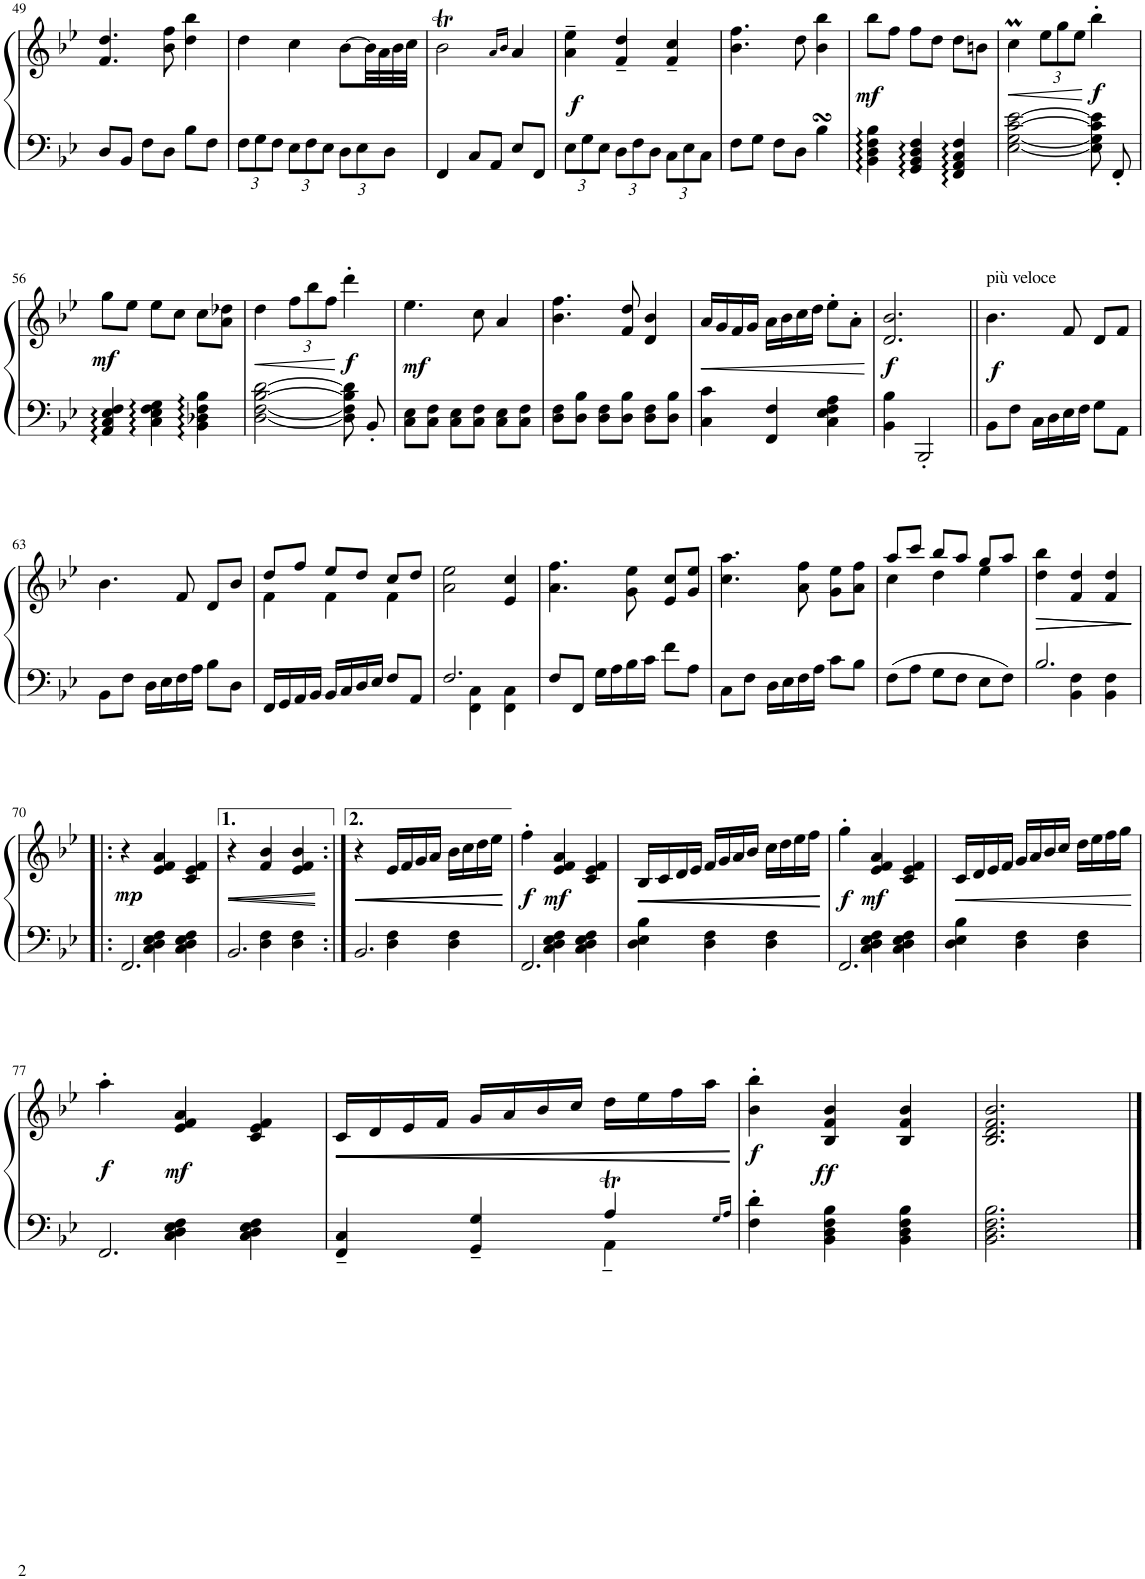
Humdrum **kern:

**kern	**kern	**dynam
*part1	*part1	*part1
*staff2	*staff1	*staff1/2
*I"Piano	*	*
!!LO:PB:g=z
*clefF4	*clefG2	*
*k[b-e-]	*k[b-e-]	*
*M3/4	*M3/4	*
=49	=49	=49
8D/L	4.f/ 4.dd/	.
8BB-/J	.	.
8F\L	.	.
8D\J	8b-\ 8ff\	.
8B-\L	4dd\ 4bb-\	.
8F\J	.	.
=50	=50	=50
*Xbrackettup	*	*
12F\L	4dd\	.
12G\	.	.
12F\J	.	.
12E-\L	4cc\	.
12F\	.	.
12E-\J	.	.
12D\L	[8b-\L	.
12E-\	.	.
.	32b-\LL]	.
.	32a\	.
12D\J	.	.
.	32b-\	.
.	32cc\JJJ	.
=51	=51	=51
4FF/	2b-T\	.
8C/L	.	.
8AA/J	.	.
.	16qa/LL	.
.	16qb-/JJ	.
8E-/L	4a/	.
8FF/J	.	.
=52	=52	=52
!	!	!LO:DY:b
12E-\L	4a\~ 4ee-\~	f
12G\	.	.
12E-\J	.	.
12D\L	4f/~ 4dd/~	.
12F\	.	.
12D\J	.	.
12C\L	4f/~ 4cc/~	.
12E-\	.	.
12C\J	.	.
=53	=53	=53
8F\L	4.b-\ 4.ff\	.
8G\J	.	.
8F\L	.	.
8D\J	8dd\	.
4B-sSSs\	4b-\ 4bb-\	.
=54	=54	=54
!	!	!LO:DY:b
4BB-\ 4D\ 4F\ 4B-\	8bb-\L	mf
.	8ff\J	.
4GG/ 4BB-/ 4D/ 4F/	8ff\L	.
.	8dd\J	.
4FF/ 4AA/ 4C/ 4F/	8dd\L	.
.	8bn\J	.
=55	=55	=55
!	!	!LO:HP:b
[2E-\ [2G\ [2c\ [2e-\	4ccM\	<
*	*Xbrackettup	*
.	12ee-\L	.
.	12gg\	.
.	12ee-\J	.
!	!	!LO:DY:b
8E-\] 8G\] 8c\] 8e-\]	4bb-'\	f
8FF'/	.	.
!!LO:LB:g=z
=56	=56	=56
!	!	!LO:DY:b
4AA/ 4C/ 4E-/ 4F/	8gg\L	mf
.	8ee-\J	.
4C\ 4E-\ 4F\ 4G\	8ee-\L	.
.	8cc\J	.
4BB-\ 4D-X\ 4F\ 4B-\	8cc\L	.
.	8a\ 8dd-X\J	.
=57	=57	=57
!	!	!LO:HP:b
[2D\ [2F\ [2B-\ [2d\	4dd\	<
.	12ff\L	.
.	12bb-\	.
.	12ff\J	.
!	!	!LO:DY:n=1:b
8D\] 8F\] 8B-\] 8d\]	4ddd'\	[ f
8BB-'/	.	.
=58	=58	=58
!	!	!LO:DY:b
8C\ 8E-\L	4.ee-\	mf
8C\ 8F\J	.	.
8C\ 8E-\L	.	.
8C\ 8F\J	8cc\	.
8C\ 8E-\L	4a/	.
8C\ 8F\J	.	.
=59	=59	=59
8D\ 8F\L	4.b-\ 4.ff\	.
8D\ 8B-\J	.	.
8D\ 8F\L	.	.
8D\ 8B-\J	8f/ 8dd/	.
8D\ 8F\L	4d/ 4b-/	.
8D\ 8B-\J	.	.
=60	=60	=60
!	!	!LO:HP:b
4C\ 4c\	16a/LL	<
.	16g/	.
.	16f/	.
.	16g/JJ	.
4FF/ 4F/	16a\LL	.
.	16b-\	.
.	16cc\	.
.	16dd\JJ	.
4C\ 4E-\ 4F\ 4A\	8ee-'\L	.
.	8a'\J	.
.	.	[
=61	=61	=61
!	!	!LO:DY:b
4BB-\ 4B-\	2.d/ 2.b-/	f
2BBB-'/	.	.
=62||	=62||	=62||
!	!LO:TX:a:t=più veloce	!
!	!	!LO:DY:b
8BB-\L	4.b-\	f
8F\J	.	.
16C\LL	.	.
16D\	.	.
16E-\	8f/	.
16F\JJ	.	.
8G\L	8d/L	.
8AA\J	8f/J	.
!!LO:LB:g=z
=63	=63	=63
8BB-\L	4.b-\	.
8F\J	.	.
16D\LL	.	.
16E-\	.	.
16F\	8f/	.
16A\JJ	.	.
8B-\L	8d/L	.
8D\J	8b-/J	.
=64	=64	=64
*	*^	*
16FF/LL	8dd/L	4f\	.
16GG/	.	.	.
16AA/	8ff/J	.	.
16BB-/JJ	.	.	.
16BB-/LL	8ee-/L	4f\	.
16C/	.	.	.
16D/	8dd/J	.	.
16E-/JJ	.	.	.
8F/L	8cc/L	4f\	.
8AA/J	8dd/J	.	.
*	*v	*v	*
=65	=65	=65
*^	*	*
2.F/	4ryy	2a\ 2ee-\	.
.	4FF\ 4C\	.	.
.	4FF\ 4C\	4e-/ 4cc/	.
*v	*v	*	*
=66	=66	=66
8F/L	4.a\ 4.ff\	.
8FF/J	.	.
16G\LL	.	.
16A\	.	.
16B-\	8g\ 8ee-\	.
16c\JJ	.	.
8f\L	8e-/ 8cc/L	.
8A\J	8g/ 8ee-/J	.
=67	=67	=67
8C\L	4.cc\ 4.aa\	.
8F\J	.	.
16D\LL	.	.
16E-\	.	.
16F\	8a\ 8ff\	.
16A\JJ	.	.
8c\L	8g\ 8ee-\L	.
8B-\J	8a\ 8ff\J	.
=68	=68	=68
*	*^	*
8F\L	8aa/L	4cc\	.
8A\J	8ccc/J	.	.
8G\L	8bb-/L	4dd\	.
8F\J	8aa/J	.	.
8E-\L	8gg/L	4ee-\	.
8F\J	8aa/J	.	.
*	*v	*v	*
=69	=69	=69
*^	*	*
!	!	!	!LO:HP:b
2.B-/	4ryy	4dd\ 4bb-\	>
!	!	!	!LO:HP:b
.	4BB-\ 4F\	4f/ 4dd/	>
.	4BB-\ 4F\	4f/ 4dd/	.
*v	*v	*	*
.	.	[ ]
!!LO:LB:g=z
=70!|:	=70!|:	=70!|:
*^	*	*
!	!	!	!LO:DY:b
2.FF/	4ryy	4r	mp
.	4C\ 4D\ 4E-\ 4F\	4e-/ 4f/ 4a/	.
.	4C\ 4D\ 4E-\ 4F\	4c/ 4e-/ 4f/	.
=71	=71	=71	=71
!	!	!	!LO:HP:b
2.BB-/	4ryy	4r	<
!	!	!	!LO:HP:b
.	4D\ 4F\	4f/ 4b-/	<
.	4D\ 4F\	4e-/ 4f/ 4b-/	.
*v	*v	*	*
.	.	] [
=72:|!	=72:|!	=72:|!
*^	*	*
!	!	!	!LO:HP:b
2.BB-/	4ryy	4r	<
!	!	!	!LO:HP:b
.	4D\ 4F\	16e-/LL	<
.	.	16f/	.
.	.	16g/	.
.	.	16a/JJ	.
.	4D\ 4F\	16b-\LL	.
.	.	16cc\	.
.	.	16dd\	.
.	.	16ee-\JJ	.
*v	*v	*	*
.	.	[ [
=73	=73	=73
*^	*	*
!	!	!	!LO:DY:b
2.FF/	4ryy	4ff'\	f
!	!	!	!LO:DY:b
.	4C\ 4D\ 4E-\ 4F\	4e-/ 4f/ 4a/	mf
.	4C\ 4D\ 4E-\ 4F\	4c/ 4e-/ 4f/	.
=74	=74	=74	=74
!	!	!	!LO:HP:b
4D\ 4E-\ 4B-\	4ryy	16B-/LL	<
!	!	!	!LO:HP:b
.	.	16c/	<
.	.	16d/	.
.	.	16e-/JJ	.
4D\	4F\	16f/LL	.
.	.	16g/	.
.	.	16a/	.
.	.	16b-/JJ	.
4D\	4F\	16cc\LL	.
.	.	16dd\	.
.	.	16ee-\	.
.	.	16ff\JJ	.
*v	*v	*	*
.	.	[ [
=75	=75	=75
*^	*	*
!	!	!	!LO:DY:b
2.FF/	4ryy	4gg'\	f
!	!	!	!LO:DY:b
.	4C\ 4D\ 4E-\ 4F\	4e-/ 4f/ 4a/	mf
.	4C\ 4D\ 4E-\ 4F\	4c/ 4e-/ 4f/	.
=76	=76	=76	=76
!	!	!	!LO:HP:b
4D\ 4E-\ 4B-\	4ryy	16c/LL	<
.	.	16d/	.
.	.	16e-/	.
.	.	16f/JJ	.
4D\	4F\	16g/LL	.
.	.	16a/	.
.	.	16b-/	.
.	.	16cc/JJ	.
4D\	4F\	16dd\LL	.
.	.	16ee-\	.
.	.	16ff\	.
.	.	16gg\JJ	.
*v	*v	*	*
.	.	[
!!LO:LB:g=z
=77	=77	=77
*^	*	*
!	!	!	!LO:DY:b
2.FF/	4ryy	4aa'\	f
!	!	!	!LO:DY:b
.	4C\ 4D\ 4E-\ 4F\	4e-/ 4f/ 4a/	mf
.	4C\ 4D\ 4E-\ 4F\	4c/ 4e-/ 4f/	.
=78	=78	=78	=78
4FF/~ 4C/~	2ryy	16c/LL	.
!	!	!	!LO:HP:b
.	.	16d/	<
.	.	16e-/	.
.	.	16f/JJ	.
4GG/~ 4G/~	.	16g/LL	.
.	.	16a/	.
.	.	16b-/	.
.	.	16cc/JJ	.
4AA~\	4At/	16dd\LL	.
.	.	16ee-\	.
.	.	16ff\	.
.	.	16aa\JJ	.
*v	*v	*	*
16qG/LL	.	.
16qA/JJ	.	.
.	.	[ [
=79	=79	=79
!	!	!LO:DY:b
4F\' 4d\'	4b-\' 4bb-\'	f
!	!	!LO:DY:b
4BB-\ 4D\ 4F\ 4B-\	4B-/ 4f/ 4b-/	ff
4BB-\ 4D\ 4F\ 4B-\	4B-/ 4f/ 4b-/	.
=80	=80	=80
2.BB-\ 2.D\ 2.F\ 2.B-\	2.B-/ 2.d/ 2.f/ 2.b-/	.
==	==	==
*-	*-	*-
